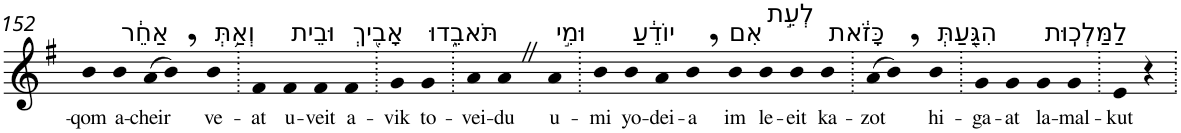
**kern	**text
*part1	*part1
*staff1	*staff1
*I"Piano	*
*I'Pno	*
!!LO:PB:g=z
*clefG2	*
*k[f#]	*
*G:	*
=152	=152
!	!LO:LY:b
4b	-qom
!LO:TX:a:t=אַחֵ֔ר	!
!	!LO:LY:b
4b	a-
!	!LO:LY:b
(>8a	-cheir
8b,)	.
!LO:TX:a:t=וְאַ֥תְּ	!
!	!LO:LY:b
4b	ve-
=153.	=153.
!	!LO:LY:b
4f#	-at
!LO:TX:a:t=וּבֵית	!
!	!LO:LY:b
4f#	u-
!	!LO:LY:b
4f#	-veit
!LO:TX:a:t=אָבִ֖יךְ	!
!	!LO:LY:b
4f#	a-
=154.	=154.
!	!LO:LY:b
4g	-vik
!LO:TX:a:t=תֹּאבֵ֑דוּ	!
!	!LO:LY:b
4g	to-
=155.	=155.
!	!LO:LY:b
4a	-vei-
!	!LO:LY:b
4aZ	-du
!LO:TX:a:t=וּמִ֣י	!
!	!LO:LY:b
4a	u-
=156.	=156.
!	!LO:LY:b
4b	-mi
!LO:TX:a:t=יוֹדֵ֔עַ	!
!	!LO:LY:b
4b	yo-
!	!LO:LY:b
4a	-dei-
!	!LO:LY:b
4b,	-a
!LO:TX:a:t=אִם	!
!	!LO:LY:b
4b	im
!LO:TX:a:t=לְעֵ֣ת	!
!	!LO:LY:b
4b	le-
!	!LO:LY:b
4b	-eit
!LO:TX:a:t=כָּזֹ֔את	!
!	!LO:LY:b
4b	ka-
=157.	=157.
!	!LO:LY:b
(>8a	-zot
8b,)	.
!LO:TX:a:t=הִגַּ֖עַתְּ	!
!	!LO:LY:b
4b	hi-
=158.	=158.
!	!LO:LY:b
4g	-ga-
!	!LO:LY:b
4g	-at
!LO:TX:a:t=לַמַּלְכֽוּת	!
!	!LO:LY:b
4g	la-
!	!LO:LY:b
4g	-mal-
=159.	=159.
!	!LO:LY:b
4e	-kut
4r	.
=.	=.
*-	*-
